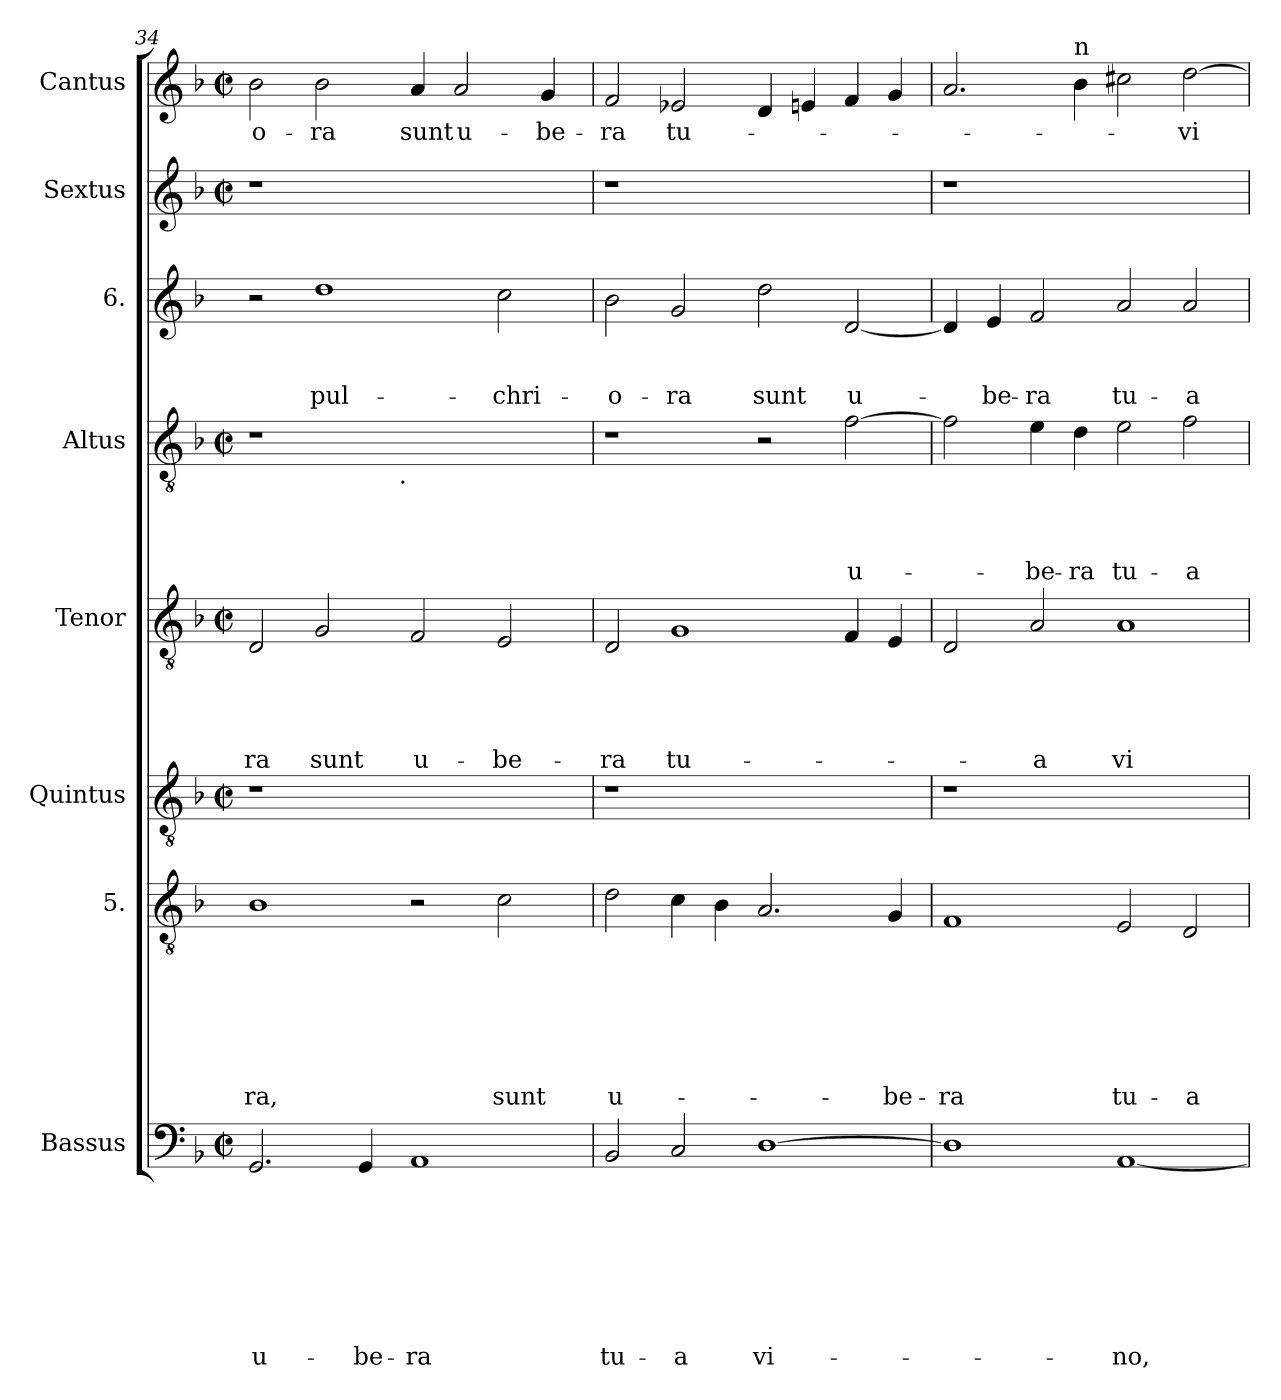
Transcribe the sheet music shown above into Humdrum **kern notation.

**kern	**text	**text	**text	**text	**text	**text	**text	**text	**kern	**text	**text	**text	**text	**text	**text	**text	**kern	**kern	**text	**text	**text	**text	**text	**kern	**text	**text	**text	**text	**kern	**text	**text	**text	**kern	**kern	**text
*part8	*part8	*part8	*part8	*part8	*part8	*part8	*part8	*part8	*part7	*part7	*part7	*part7	*part7	*part7	*part7	*part7	*part6	*part5	*part5	*part5	*part5	*part5	*part5	*part4	*part4	*part4	*part4	*part4	*part3	*part3	*part3	*part3	*part2	*part1	*part1
*staff8	*staff8	*staff8	*staff8	*staff8	*staff8	*staff8	*staff8	*staff8	*staff7	*staff7	*staff7	*staff7	*staff7	*staff7	*staff7	*staff7	*staff6	*staff5	*staff5	*staff5	*staff5	*staff5	*staff5	*staff4	*staff4	*staff4	*staff4	*staff4	*staff3	*staff3	*staff3	*staff3	*staff2	*staff1	*staff1
*I"Bassus	*	*	*	*	*	*	*	*	*I"5.	*	*	*	*	*	*	*	*I"Quintus	*I"Tenor	*	*	*	*	*	*I"Altus	*	*	*	*	*I"6.	*	*	*	*I"Sextus	*I"Cantus	*
*I'B.	*	*	*	*	*	*	*	*	*	*	*	*	*	*	*	*	*	*I'T.	*	*	*	*	*	*I'A.	*	*	*	*	*	*	*	*	*	*I'C.	*
*clefF4	*	*	*	*	*	*	*	*	*clefGv2	*	*	*	*	*	*	*	*clefGv2	*clefGv2	*	*	*	*	*	*clefGv2	*	*	*	*	*clefG2	*	*	*	*clefG2	*clefG2	*
*k[b-]	*	*	*	*	*	*	*	*	*k[b-]	*	*	*	*	*	*	*	*k[b-]	*k[b-]	*	*	*	*	*	*k[b-]	*	*	*	*	*k[b-]	*	*	*	*k[b-]	*k[b-]	*
*F:	*	*	*	*	*	*	*	*	*F:	*	*	*	*	*	*	*	*F:	*F:	*	*	*	*	*	*F:	*	*	*	*	*F:	*	*	*	*F:	*F:	*
*M2/2	*	*	*	*	*	*	*	*	*	*	*	*	*	*	*	*	*M2/2	*M2/2	*	*	*	*	*	*M2/2	*	*	*	*	*	*	*	*	*M2/2	*M2/2	*
*met(c|)	*	*	*	*	*	*	*	*	*	*	*	*	*	*	*	*	*met(c|)	*met(c|)	*	*	*	*	*	*met(c|)	*	*	*	*	*	*	*	*	*met(c|)	*met(c|)	*
=34	=34	=34	=34	=34	=34	=34	=34	=34	=34	=34	=34	=34	=34	=34	=34	=34	=34	=34	=34	=34	=34	=34	=34	=34	=34	=34	=34	=34	=34	=34	=34	=34	=34	=34	=34
!	!	!	!	!	!	!	!	!LO:LY:b	!	!	!	!	!	!	!	!LO:LY:b	!	!	!	!	!	!	!LO:LY:b	!	!	!	!	!	!	!	!	!	!	!	!LO:LY:b
*	*	*	*	*	*	*	*	*	*	*	*	*	*	*	*	*	*	*	*	*	*	*	*	*^	*	*	*	*	*	*	*	*	*	*	*
2.GG/	.	.	.	.	.	.	.	u-	1B-	.	.	.	.	.	.	-ra,	1r	2D/	.	.	.	.	-ra	1r	2ryy	.	.	.	.	2r	.	.	.	1r	2b-\	-o-
!	!	!	!	!	!	!	!	!	!	!	!	!	!	!	!	!	!	!	!	!	!	!	!LO:LY:b	!	!	!	!	!	!	!	!	!	!LO:LY:b	!	!	!LO:LY:b
.	.	.	.	.	.	.	.	.	.	.	.	.	.	.	.	.	.	2G/	.	.	.	.	sunt	.	4...ryy	.	.	.	.	1dd	.	.	pul-	.	2b-\	-ra
!	!	!	!	!	!	!	!	!LO:LY:b	!	!	!	!	!	!	!	!	!	!	!	!	!	!	!	!	!	!	!	!	!	!	!	!	!	!	!	!
4GG/	.	.	.	.	.	.	.	-be-	.	.	.	.	.	.	.	.	.	.	.	.	.	.	.	.	.	.	.	.	.	.	.	.	.	.	.	.
!	!	!	!	!	!	!	!	!	!	!	!	!	!	!	!	!	!	!	!	!	!	!	!	!	!LO:TX:b:t=.	!	!	!	!	!	!	!	!	!	!	!
.	.	.	.	.	.	.	.	.	.	.	.	.	.	.	.	.	.	.	.	.	.	.	.	.	1ryy	.	.	.	.	.	.	.	.	.	.	.
!	!	!	!	!	!	!	!	!LO:LY:b:rj	!	!	!	!	!	!	!	!	!	!	!	!	!	!	!LO:LY:b	!	!	!	!	!	!	!	!	!	!	!	!	!LO:LY:b
1AA	.	.	.	.	.	.	.	-ra	2r	.	.	.	.	.	.	.	1ryy	2F/	.	.	.	.	u-	1ryy	.	.	.	.	.	.	.	.	.	1ryy	4a/	sunt
!	!	!	!	!	!	!	!	!	!	!	!	!	!	!	!	!	!	!	!	!	!	!	!	!	!	!	!	!	!	!	!	!	!	!	!	!LO:LY:b
.	.	.	.	.	.	.	.	.	.	.	.	.	.	.	.	.	.	.	.	.	.	.	.	.	.	.	.	.	.	.	.	.	.	.	2a/	u-
!	!	!	!	!	!	!	!	!	!	!	!	!	!	!	!	!LO:LY:b	!	!	!	!	!	!	!LO:LY:b	!	!	!	!	!	!	!	!	!	!LO:LY:b	!	!	!
.	.	.	.	.	.	.	.	.	2c\	.	.	.	.	.	.	sunt	.	2E/	.	.	.	.	-be-	.	.	.	.	.	.	2cc\	.	.	-chri-	.	.	.
!	!	!	!	!	!	!	!	!	!	!	!	!	!	!	!	!	!	!	!	!	!	!	!	!	!	!	!	!	!	!	!	!	!	!	!	!LO:LY:b
.	.	.	.	.	.	.	.	.	.	.	.	.	.	.	.	.	.	.	.	.	.	.	.	.	.	.	.	.	.	.	.	.	.	.	4g/	-be-
.	.	.	.	.	.	.	.	.	.	.	.	.	.	.	.	.	.	.	.	.	.	.	.	.	32ryy	.	.	.	.	.	.	.	.	.	.	.
!!LO:LB:g=z
=35	=35	=35	=35	=35	=35	=35	=35	=35	=35	=35	=35	=35	=35	=35	=35	=35	=35	=35	=35	=35	=35	=35	=35	=35	=35	=35	=35	=35	=35	=35	=35	=35	=35	=35	=35	=35
!	!	!	!	!	!	!	!	!LO:LY:b	!	!	!	!	!	!	!	!LO:LY:b	!	!	!	!	!	!	!LO:LY:b	!	!	!	!	!	!	!	!	!	!LO:LY:b	!	!	!LO:LY:b
*	*	*	*	*	*	*	*	*	*	*	*	*	*	*	*	*	*	*	*	*	*	*	*	*v	*v	*	*	*	*	*	*	*	*	*	*	*
2BB-/	.	.	.	.	.	.	.	tu-	2d\	.	.	.	.	.	.	u-	1r	2D/	.	.	.	.	-ra	1r	.	.	.	.	2b-\	.	.	-o-	1r	2f/	-ra
!	!	!	!	!	!	!	!	!LO:LY:b	!	!	!	!	!	!	!	!	!	!	!	!	!	!	!LO:LY:b	!	!	!	!	!	!	!	!	!LO:LY:b	!	!	!LO:LY:b
2C/	.	.	.	.	.	.	.	-a	4c\	.	.	.	.	.	.	.	.	1G	.	.	.	.	tu-	.	.	.	.	.	2g/	.	.	-ra	.	2e-X/	tu-
.	.	.	.	.	.	.	.	.	4B-\	.	.	.	.	.	.	.	.	.	.	.	.	.	.	.	.	.	.	.	.	.	.	.	.	.	.
!	!	!	!	!	!	!	!	!LO:LY:b	!	!	!	!	!	!	!	!	!	!	!	!	!	!	!	!	!	!	!	!	!	!	!	!LO:LY:b	!	!	!
[>1D	.	.	.	.	.	.	.	vi-	2.A/	.	.	.	.	.	.	.	1ryy	.	.	.	.	.	.	2r	.	.	.	.	2dd\	.	.	sunt	1ryy	4d/	.
.	.	.	.	.	.	.	.	.	.	.	.	.	.	.	.	.	.	.	.	.	.	.	.	.	.	.	.	.	.	.	.	.	.	4en/	.
!	!	!	!	!	!	!	!	!	!	!	!	!	!	!	!	!	!	!	!	!	!	!	!	!	!	!	!	!LO:LY:b	!	!	!	!LO:LY:b	!	!	!
.	.	.	.	.	.	.	.	.	.	.	.	.	.	.	.	.	.	4F/	.	.	.	.	.	[>2f\	.	.	.	u-	[<2d/	.	.	u-	.	4f/	.
!	!	!	!	!	!	!	!	!	!	!	!	!	!	!	!	!LO:LY:b	!	!	!	!	!	!	!	!	!	!	!	!	!	!	!	!	!	!	!
.	.	.	.	.	.	.	.	.	4G/	.	.	.	.	.	.	-be-	.	4E/	.	.	.	.	.	.	.	.	.	.	.	.	.	.	.	4g/	.
=36	=36	=36	=36	=36	=36	=36	=36	=36	=36	=36	=36	=36	=36	=36	=36	=36	=36	=36	=36	=36	=36	=36	=36	=36	=36	=36	=36	=36	=36	=36	=36	=36	=36	=36	=36
!	!	!	!	!	!	!	!	!	!	!	!	!	!	!	!	!LO:LY:b	!	!	!	!	!	!	!	!	!	!	!	!	!	!	!	!	!	!	!
1D]	.	.	.	.	.	.	.	.	1F	.	.	.	.	.	.	-ra	1r	2D/	.	.	.	.	.	2f\]	.	.	.	.	4d/]	.	.	.	1r	2.a/	.
!	!	!	!	!	!	!	!	!	!	!	!	!	!	!	!	!	!	!	!	!	!	!	!	!	!	!	!	!	!	!	!	!LO:LY:b	!	!	!
.	.	.	.	.	.	.	.	.	.	.	.	.	.	.	.	.	.	.	.	.	.	.	.	.	.	.	.	.	4e/	.	.	-be-	.	.	.
!	!	!	!	!	!	!	!	!	!	!	!	!	!	!	!	!	!	!	!	!	!	!	!LO:LY:b	!	!	!	!	!LO:LY:b	!	!	!	!LO:LY:b	!	!	!
.	.	.	.	.	.	.	.	.	.	.	.	.	.	.	.	.	.	2A/	.	.	.	.	-a	4e\	.	.	.	-be-	2f/	.	.	-ra	.	.	.
!	!	!	!	!	!	!	!	!	!	!	!	!	!	!	!	!	!	!	!	!	!	!	!	!	!	!	!	!	!	!	!	!	!	!LO:TX:a:t=n	!
!	!	!	!	!	!	!	!	!	!	!	!	!	!	!	!	!	!	!	!	!	!	!	!	!	!	!	!	!LO:LY:b	!	!	!	!	!	!	!
.	.	.	.	.	.	.	.	.	.	.	.	.	.	.	.	.	.	.	.	.	.	.	.	4d\	.	.	.	-ra	.	.	.	.	.	4b-\	.
!	!	!	!	!	!	!	!	!LO:LY:b	!	!	!	!	!	!	!	!LO:LY:b	!	!	!	!	!	!	!LO:LY:b	!	!	!	!	!LO:LY:b	!	!	!	!LO:LY:b	!	!	!
[<1AA	.	.	.	.	.	.	.	-no,	2E/	.	.	.	.	.	.	tu-	1ryy	1A	.	.	.	.	vi-	2e\	.	.	.	tu-	2a/	.	.	tu-	1ryy	2cc#X\	.
!	!	!	!	!	!	!	!	!	!	!	!	!	!	!	!	!LO:LY:b	!	!	!	!	!	!	!	!	!	!	!	!LO:LY:b	!	!	!	!LO:LY:b	!	!	!LO:LY:b
.	.	.	.	.	.	.	.	.	2D/	.	.	.	.	.	.	-a	.	.	.	.	.	.	.	2f\	.	.	.	-a	2a/	.	.	-a	.	[>2dd\	-vi-
=	=	=	=	=	=	=	=	=	=	=	=	=	=	=	=	=	=	=	=	=	=	=	=	=	=	=	=	=	=	=	=	=	=	=	=
*-	*-	*-	*-	*-	*-	*-	*-	*-	*-	*-	*-	*-	*-	*-	*-	*-	*-	*-	*-	*-	*-	*-	*-	*-	*-	*-	*-	*-	*-	*-	*-	*-	*-	*-	*-
